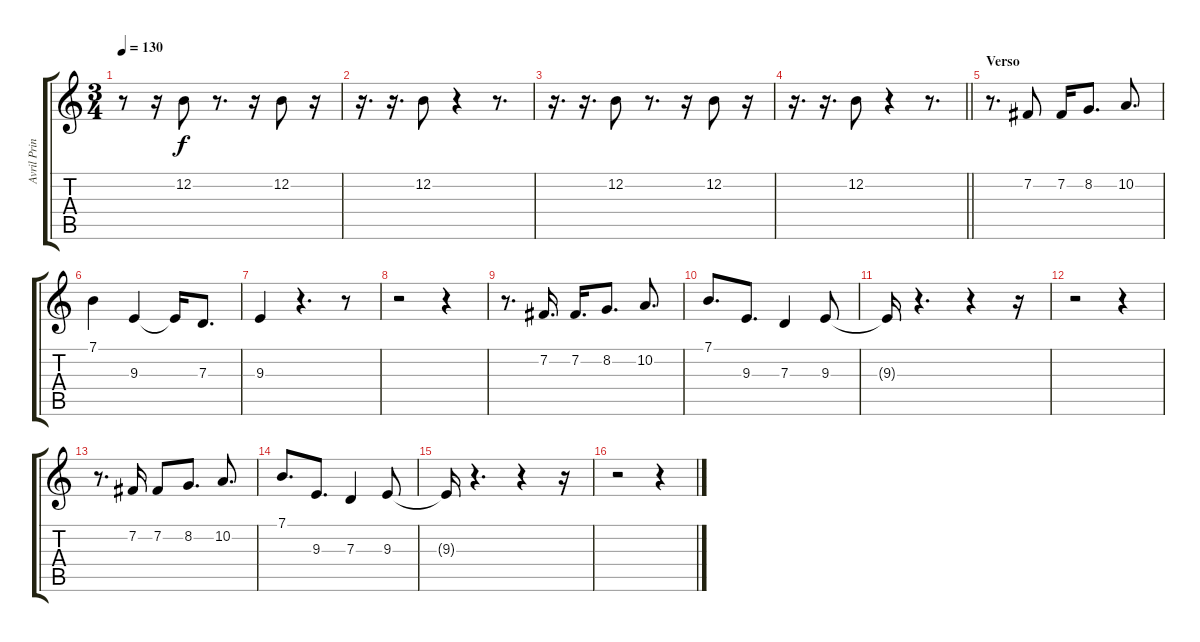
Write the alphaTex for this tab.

\track ("Avril Principal" "Avril Prin") {instrument trumpet}
\staff {score tabs}
\tuning (E4 B3 G3 D3 A2 E2) {hide}
\ts (3 4)
\tempo 130
\clef g2
\ks c
r.8{dy f} r.16 12.2.8 r.8{d} r.16 12.2.8 r.16 |
r.16{d} r.16{d} 12.2.8 r.4 r.8{d} |
r.16{d} r.16{d} 12.2.8 r.8{d} r.16 12.2.8 r.16 |
\barLineRight lightlight
r.16{d} r.16{d} 12.2.8 r.4 r.8{d} |
\section ("" "Verso")
r.8{d} 7.2.8 7.2.16 8.2.8{d} 10.2.8{d} |
7.1.4 9.3.4 9.3{t}.16 7.3.8{d} |
9.3.4 r.4{d} r.8 |
r.2 r.4 |
r.8{d} 7.2.16{d} 7.2.16{d} 8.2.8{d} 10.2.8{d} |
7.1.8{d} 9.3.8{d} 7.3.4 9.3.8 |
9.3{t}.16 r.4{d} r.4 r.16 |
r.2 r.4 |
r.8{d} 7.2.16 7.2.8 8.2.8{d} 10.2.8{d} |
7.1.8{d} 9.3.8{d} 7.3.4 9.3.8 |
9.3{t}.16 r.4{d} r.4 r.16 |
r.2 r.4
